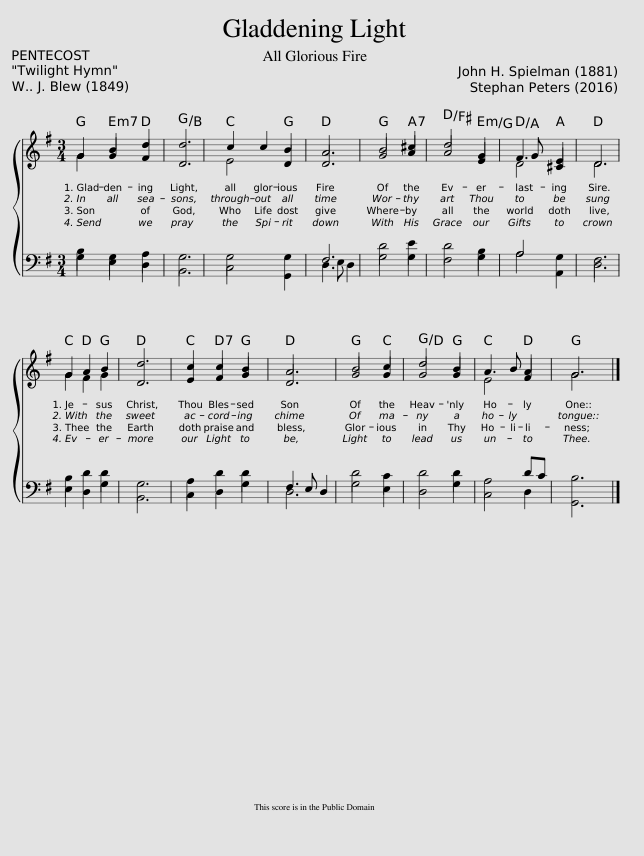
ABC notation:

X:1
%%score { ( 1 2 ) | ( 3 4 ) }
L:1/8
M:3/4
I:linebreak $
K:G
V:1 treble
V:2 treble
V:3 bass
V:4 bass
V:1
 G2 B2 d2 | d6 | c2 c2 B2 | A6 | B4 ^c2 | %5
 d4 G2 | F3 G E2 | D6 |$ G2 A2 B2 | d6 | %10
 c2 c2 B2 | A6 | B4 c2 | d4 B2 | A3 B A2 | %15
 G6 |] %16
V:2
 G2 G2 F2 | D6 | E4 D2 | D6 | G4 A2 | %5
 A4 E2 | D4 ^C2 | D6 |$ G2 F2 G2 | D6 | %10
 E2 F2 G2 | D6 | G4 G2 | G4 G2 | E4 F2 | %15
 G6 |] %16
V:3
 B,2 G,2 A,2 | G,6 | G,4 G,2 | F,6 | D4 E2 | %5
 D4 B,2 | A,4 G,2 | F,6 |$ B,2 D2 D2 | G,6 | %10
 A,2 D2 D2 | F,3 E, D,2 | D4 C2 | D4 D2 | A,4 DC | %15
 B,6 |] %16
V:4
 G,2 E,2 D,2 | B,,6 | C,4 G,,2 | D,3 E, D,2 | G,4 G,2 | %5
 F,4 G,2 | A,4 A,,2 | D,6 |$ E,2 D,2 G,2 | B,,6 | %10
 C,2 D,2 G,2 | D,6 | G,4 E,2 | D,4 G,2 | C,4 D,2 | %15
 G,,6 |] %16
